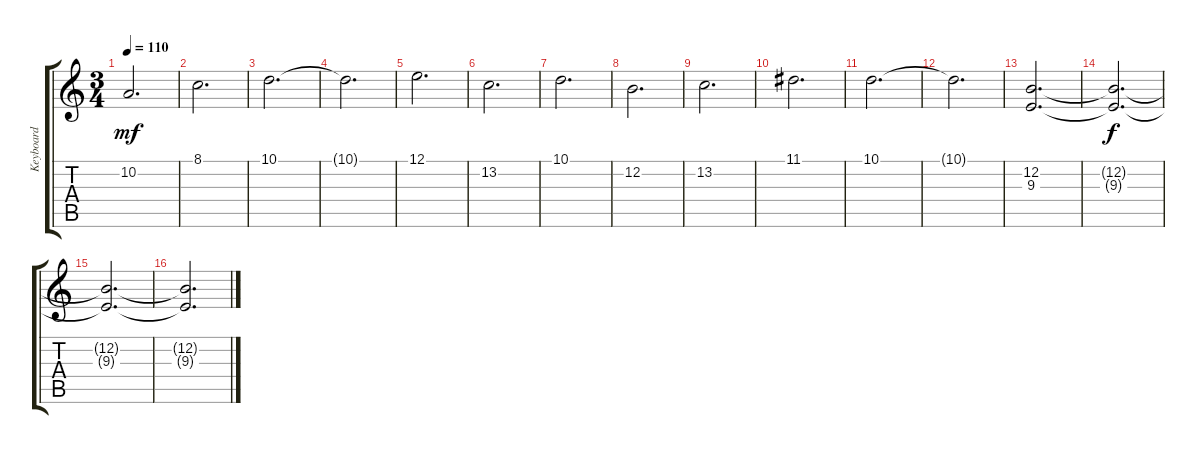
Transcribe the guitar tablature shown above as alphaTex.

\track ("Keyboard" "Keyboard") {instrument lead2sawtooth}
\staff {score tabs}
\tuning (E4 B3 G3 D3 A2 E2) {hide}
\ts (3 4)
\tempo 110
\clef g2
\ks c
10.2.2{d dy mf} |
8.1.2{d} |
10.1.2{d} |
10.1{t}.2{d} |
12.1.2{d} |
13.2.2{d} |
10.1.2{d} |
12.2.2{d} |
13.2.2{d} |
11.1.2{d} |
10.1.2{d} |
10.1{t}.2{d} |
(12.2 9.3).2{d} |
(12.2{t} 9.3{t}).2{d dy f} |
(12.2{t} 9.3{t}).2{d} |
(12.2{t} 9.3{t}).2{d}
